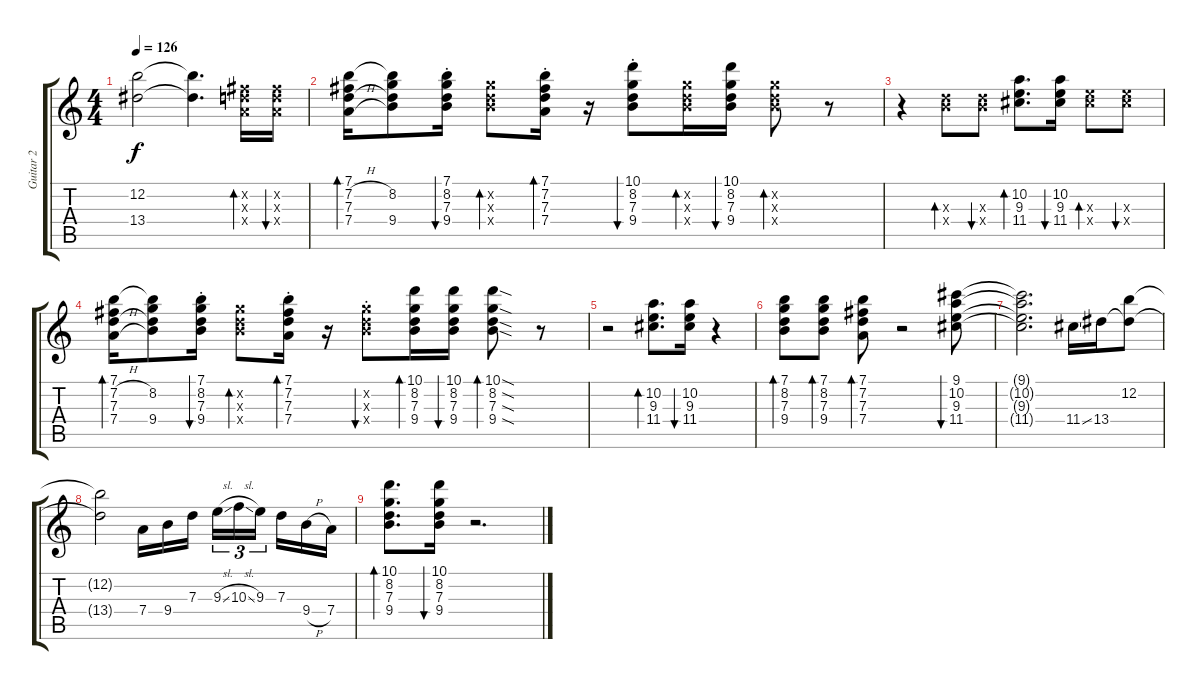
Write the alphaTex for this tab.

\track ("Guitar 2" "Guitar 2") {instrument electricguitarclean}
\staff {score tabs}
\tuning (E4 B3 G3 D3 A2 E2) {hide}
\ts (4 4)
\tempo 126
\clef g2
\ks c
(12.2{t} 13.4{t}).2{dy f} (12.2{t} 13.4{t}).4{d} (7.2{x} 7.3{x} 7.4{x}).16{bd 30} (7.2{x} 7.3{x} 7.4{x}).16{bu 30} |
(7.1 7.2{h} 7.3 7.4{h}).16{bd 30} (7.1{t} 8.2 7.3{t} 9.4).8 (7.1{st} 8.2{st} 7.3{st} 9.4{st}).16{bu 30} (8.2{x} 7.3{x} 9.4{x}).8{bd 30} (7.1{st} 7.2 7.3 7.4).16{bd 30} r.16 (10.1{st} 8.2{st} 7.3{st} 9.4{st}).8{bu 30} (8.2{x} 7.3{x} 9.4{x}).16{bd 30} (10.1 8.2 7.3 9.4).16{bu 30} (8.2{x} 7.3{x} 9.4{x}).8{bd 30} r.8 |
r.4 (7.3{x} 9.4{x}).8{bd 30} (7.3{x} 9.4{x}).8{bu 30} (10.2 9.3 11.4).8{d bd 30} (10.2 9.3 11.4).16{bu 30} (9.3{x} 11.4{x}).8{bd 30} (9.3{x} 11.4{x}).8{bu 30} |
(7.1 7.2{h} 7.3 7.4{h}).16{bd 30} (7.1{t} 8.2 7.3{t} 9.4).8 (7.1{st} 8.2{st} 7.3{st} 9.4{st}).16{bu 30} (8.2{x} 7.3{x} 9.4{x}).8{bd 30} (7.1{st} 7.2 7.3 7.4).16{bd 30} r.16 (8.2{st x} 7.3{st x} 9.4{st x}).8{bu 30} (10.1 8.2 7.3 9.4).16{bd 30} (10.1 8.2 7.3 9.4).16{bu 30} (10.1{sod} 8.2{sod} 7.3{sod} 9.4{sod}).8{bd 30} r.8 |
r.2 (10.2 9.3 11.4).8{d bd 30} (10.2 9.3 11.4).16{bu 30} r.4 |
(7.1 8.2 7.3 9.4).8{bd 30} (7.1 8.2 7.3 9.4).8{bd 30} (7.1 7.2 7.3 7.4).8{bd 30} r.2 (9.1 10.2 9.3 11.4).8{bu 30} |
(9.1{t} 10.2{t} 9.3{t} 11.4{t}).2{d} 11.4{ss}.16 13.4.16 (12.2 13.4{t}).8 |
(12.2{t} 13.4{t}).2 7.4.16 9.4.16 7.3.16{beam splitsecondary} 9.3{sl}.16{tu (3 2)} 10.3{sl}.16{tu (3 2)} 9.3.16{tu (3 2) beam splitsecondary} 7.3.16 9.4{h}.16 7.4.16 |
(10.1 8.2 7.3 9.4).8{d bd 30} (10.1 8.2 7.3 9.4).16{bu 30} r.2{d}
